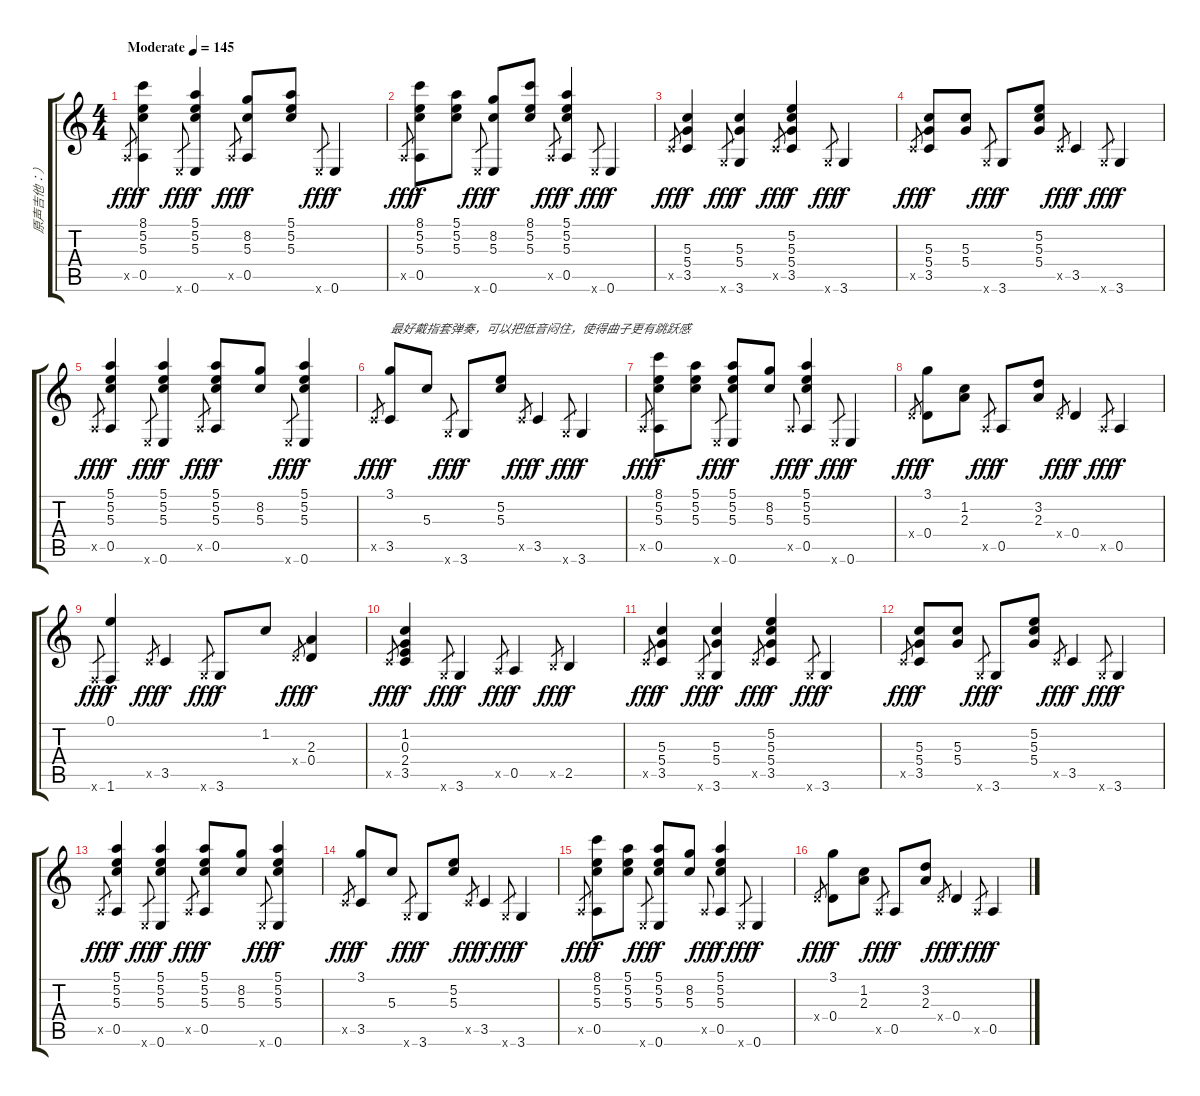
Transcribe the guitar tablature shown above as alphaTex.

\track ("原声吉他：）" "原声吉他：）") {instrument acousticguitarsteel}
\staff {score tabs}
\tuning (E4 B3 G3 D3 A2 E2) {hide}
\ts (4 4)
\tempo (145 "Moderate")
\clef g2
\ks c
0.5{x}.8{gr dy fff instrument acousticguitarsteel} (8.1 5.2 5.3 0.5).4{dy f} 0.6{x}.8{gr dy fff} (5.1 5.2 5.3 0.6).4{dy f} 0.5{x}.8{gr dy fff} (8.2 5.3 0.5).8{dy f} (5.1 5.2 5.3).8 0.6{x}.8{gr dy fff} 0.6.4{dy f} |
0.5{x}.8{gr dy fff} (8.1 5.2 5.3 0.5).8{dy f} (5.1 5.2 5.3).8 0.6{x}.8{gr dy fff} (8.2 5.3 0.6).8{dy f} (8.1 5.2 5.3).8 0.5{x}.8{gr dy fff} (5.1 5.2 5.3 0.5).4{dy f} 0.6{x}.8{gr dy fff} 0.6.4{dy f} |
3.5{x}.8{gr dy fff} (5.3 5.4 3.5).4{dy f} 3.6{x}.8{gr dy fff} (5.3 5.4 3.6).4{dy f} 3.5{x}.8{gr dy fff} (5.2 5.3 5.4 3.5).4{dy f} 3.6{x}.8{gr dy fff} 3.6.4{dy f} |
3.5{x}.8{gr dy fff} (5.3 5.4 3.5).8{dy f} (5.3 5.4).8 3.6{x}.8{gr dy fff} 3.6.8{dy f} (5.2 5.3 5.4).8 3.5{x}.8{gr dy fff} 3.5.4{dy f} 3.6{x}.8{gr dy fff} 3.6.4{dy f} |
0.5{x}.8{gr dy fff} (5.1 5.2 5.3 0.5).4{dy f} 0.6{x}.8{gr dy fff} (5.1 5.2 5.3 0.6).4{dy f} 0.5{x}.8{gr dy fff} (5.1 5.2 5.3 0.5).8{dy f} (8.2 5.3).8 0.6{x}.8{gr dy fff} (5.1 5.2 5.3 0.6).4{dy f} |
3.5{x}.8{gr dy fff} (3.1 3.5).8{txt "最好戴指套弹奏，可以把低音闷住，使得曲子更有跳跃感" dy f} 5.3.8 3.6{x}.8{gr dy fff} 3.6.8{dy f} (5.2 5.3).8 3.5{x}.8{gr dy fff} 3.5.4{dy f} 3.6{x}.8{gr dy fff} 3.6.4{dy f} |
0.5{x}.8{gr dy fff} (8.1 5.2 5.3 0.5).8{dy f} (5.1 5.2 5.3).8 0.6{x}.8{gr dy fff} (5.1 5.2 5.3 0.6).8{dy f} (8.2 5.3).8 0.5{x}.8{gr onbeat dy fff} (5.1 5.2 5.3 0.5).4{dy f} 0.6{x}.8{gr dy fff} 0.6.4{dy f} |
0.4{x}.8{gr dy fff} (3.1 0.4).8{dy f} (1.2 2.3).8 0.5{x}.8{gr dy fff} 0.5.8{dy f} (3.2 2.3).8 0.4{x}.8{gr dy fff} 0.4.4{dy f} 0.5{x}.8{gr dy fff} 0.5.4{dy f} |
1.6{x}.8{gr dy fff} (0.1 1.6).4{dy f} 3.5{x}.8{gr dy fff} 3.5.4{dy f} 3.6{x}.8{gr dy fff} 3.6.8{dy f} 1.2.8 0.4{x}.8{gr dy fff} (2.3 0.4).4{dy f} |
3.5{x}.8{gr dy fff} (1.2 0.3 2.4 3.5).4{dy f} 3.6{x}.8{gr dy fff} 3.6.4{dy f} 0.5{x}.8{gr dy fff} 0.5.4{dy f} 2.5{x}.8{gr dy fff} 2.5.4{dy f} |
3.5{x}.8{gr dy fff} (5.3 5.4 3.5).4{dy f} 3.6{x}.8{gr dy fff} (5.3 5.4 3.6).4{dy f} 3.5{x}.8{gr dy fff} (5.2 5.3 5.4 3.5).4{dy f} 3.6{x}.8{gr dy fff} 3.6.4{dy f} |
3.5{x}.8{gr dy fff} (5.3 5.4 3.5).8{dy f} (5.3 5.4).8 3.6{x}.8{gr dy fff} 3.6.8{dy f} (5.2 5.3 5.4).8 3.5{x}.8{gr dy fff} 3.5.4{dy f} 3.6{x}.8{gr dy fff} 3.6.4{dy f} |
0.5{x}.8{gr dy fff} (5.1 5.2 5.3 0.5).4{dy f} 0.6{x}.8{gr dy fff} (5.1 5.2 5.3 0.6).4{dy f} 0.5{x}.8{gr dy fff} (5.1 5.2 5.3 0.5).8{dy f} (8.2 5.3).8 0.6{x}.8{gr dy fff} (5.1 5.2 5.3 0.6).4{dy f} |
3.5{x}.8{gr dy fff} (3.1 3.5).8{dy f} 5.3.8 3.6{x}.8{gr dy fff} 3.6.8{dy f} (5.2 5.3).8 3.5{x}.8{gr dy fff} 3.5.4{dy f} 3.6{x}.8{gr dy fff} 3.6.4{dy f} |
0.5{x}.8{gr dy fff} (8.1 5.2 5.3 0.5).8{dy f} (5.1 5.2 5.3).8 0.6{x}.8{gr dy fff} (5.1 5.2 5.3 0.6).8{dy f} (8.2 5.3).8 0.5{x}.8{gr onbeat dy fff} (5.1 5.2 5.3 0.5).4{dy f} 0.6{x}.8{gr dy fff} 0.6.4{dy f} |
0.4{x}.8{gr dy fff} (3.1 0.4).8{dy f} (1.2 2.3).8 0.5{x}.8{gr dy fff} 0.5.8{dy f} (3.2 2.3).8 0.4{x}.8{gr dy fff} 0.4.4{dy f} 0.5{x}.8{gr dy fff} 0.5.4{dy f}
